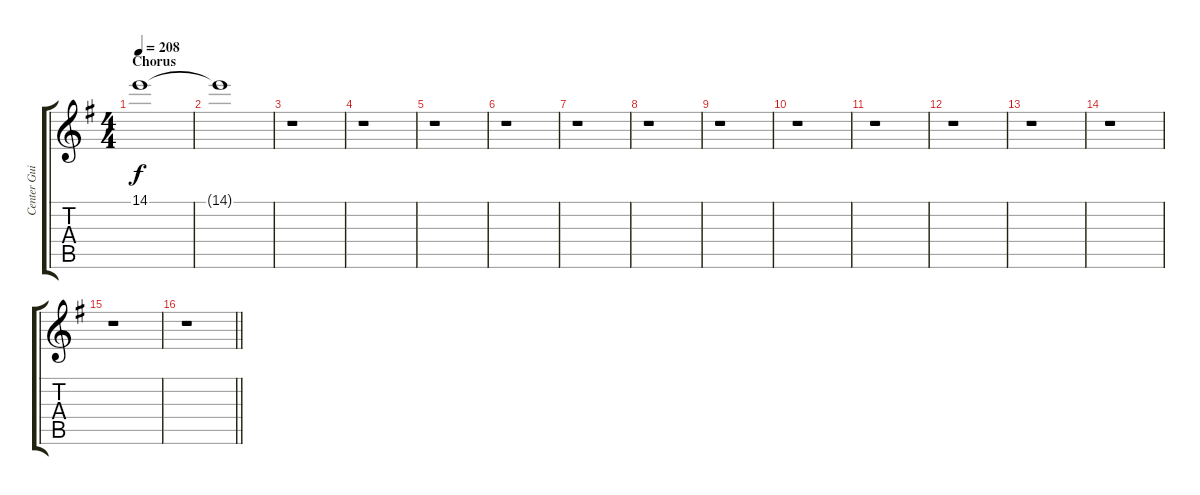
\track ("Center Guitar II" "Center Gui") {instrument distortionguitar}
\staff {score tabs}
\tuning (D4 A3 F3 C3 G2 D2) {hide}
\ts (4 4)
\section ("" "Chorus")
\tempo 208
\clef g2
\ks g
14.1{t}.1{dy f volume 0} |
14.1{t}.1 |
r.1 |
r.1 |
r.1 |
r.1 |
r.1 |
r.1 |
r.1 |
r.1 |
r.1 |
r.1 |
r.1 |
r.1 |
r.1 |
\barLineRight lightlight
r.1
